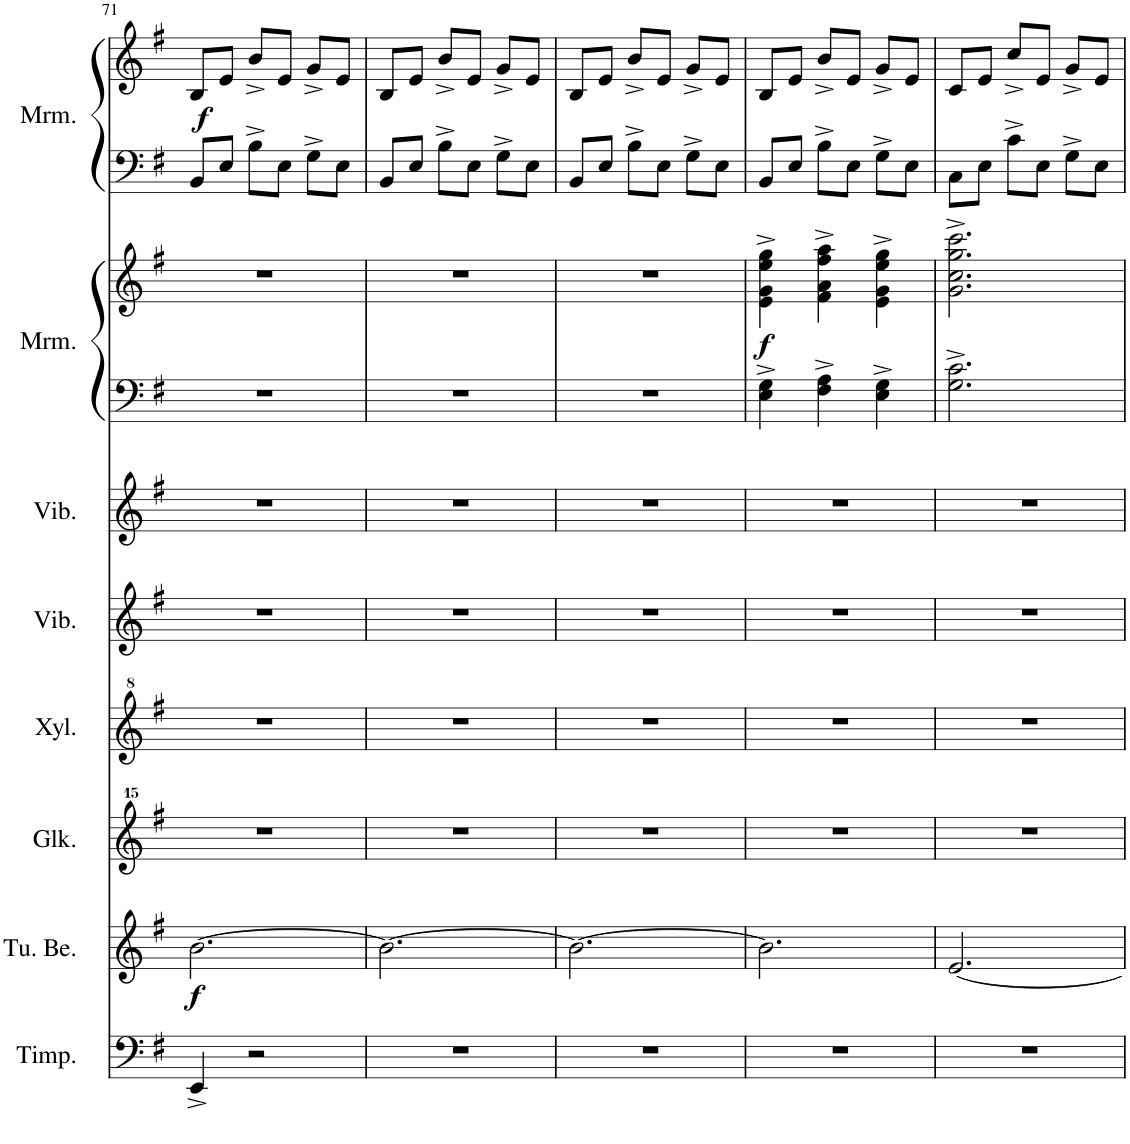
**kern	**kern	**dynam	**kern	**kern	**kern	**kern	**kern	**kern	**dynam	**kern	**kern	**dynam
*part8	*part7	*part7	*part6	*part5	*part4	*part3	*part2	*part2	*part2	*part1	*part1	*part1
*staff10	*staff9	*staff9	*staff8	*staff7	*staff6	*staff5	*staff4	*staff3	*staff3/4	*staff2	*staff1	*staff1/2
*I"Timpani	*I"Tubular Bells	*	*I"Glockenspiel	*I"Xylophone	*I"Vibraphone	*I"Vibraphone	*I"Marimba	*	*	*I"Marimba	*	*
*I'Timp.	*I'Tu. Be.	*	*I'Glk.	*I'Xyl.	*I'Vib.	*I'Vib.	*I'Mrm.	*	*	*I'Mrm.	*	*
!!LO:PB:g=z
*clefF4	*clefG2	*	*clefG^^2	*clefG^2	*clefG2	*clefG2	*clefF4	*clefG2	*	*clefF4	*clefG2	*
*k[f#]	*k[f#]	*	*k[f#]	*k[f#]	*k[f#]	*k[f#]	*k[f#]	*k[f#]	*	*k[f#]	*k[f#]	*
*M3/4	*M3/4	*	*M3/4	*M3/4	*M3/4	*M3/4	*M3/4	*M3/4	*	*M3/4	*M3/4	*
=71	=71	=71	=71	=71	=71	=71	=71	=71	=71	=71	=71	=71
!	!	!LO:DY:b	!	!	!	!	!	!	!	!	!	!LO:DY:b
4EE^/	[2.b\	f	2.r	2.r	2.r	2.r	2.r	2.r	.	8BB/L	8B/L	f
.	.	.	.	.	.	.	.	.	.	8E/J	8e/J	.
2r	.	.	.	.	.	.	.	.	.	8B^\L	8b^/L	.
.	.	.	.	.	.	.	.	.	.	8E\J	8e/J	.
.	.	.	.	.	.	.	.	.	.	8G^\L	8g^/L	.
.	.	.	.	.	.	.	.	.	.	8E\J	8e/J	.
=72	=72	=72	=72	=72	=72	=72	=72	=72	=72	=72	=72	=72
2.r	2.b\_	.	2.r	2.r	2.r	2.r	2.r	2.r	.	8BB/L	8B/L	.
.	.	.	.	.	.	.	.	.	.	8E/J	8e/J	.
.	.	.	.	.	.	.	.	.	.	8B^\L	8b^/L	.
.	.	.	.	.	.	.	.	.	.	8E\J	8e/J	.
.	.	.	.	.	.	.	.	.	.	8G^\L	8g^/L	.
.	.	.	.	.	.	.	.	.	.	8E\J	8e/J	.
=73	=73	=73	=73	=73	=73	=73	=73	=73	=73	=73	=73	=73
2.r	2.b\_	.	2.r	2.r	2.r	2.r	2.r	2.r	.	8BB/L	8B/L	.
.	.	.	.	.	.	.	.	.	.	8E/J	8e/J	.
.	.	.	.	.	.	.	.	.	.	8B^\L	8b^/L	.
.	.	.	.	.	.	.	.	.	.	8E\J	8e/J	.
.	.	.	.	.	.	.	.	.	.	8G^\L	8g^/L	.
.	.	.	.	.	.	.	.	.	.	8E\J	8e/J	.
=74	=74	=74	=74	=74	=74	=74	=74	=74	=74	=74	=74	=74
!	!	!	!	!	!	!	!	!	!LO:DY:b	!	!	!
2.r	2.b\]	.	2.r	2.r	2.r	2.r	4E\^ 4G\^	4e\^ 4g\^ 4ee\^ 4gg\^	f	8BB/L	8B/L	.
.	.	.	.	.	.	.	.	.	.	8E/J	8e/J	.
.	.	.	.	.	.	.	4F#\^ 4A\^	4f#\^ 4a\^ 4ff#\^ 4aa\^	.	8B^\L	8b^/L	.
.	.	.	.	.	.	.	.	.	.	8E\J	8e/J	.
.	.	.	.	.	.	.	4E\^ 4G\^	4e\^ 4g\^ 4ee\^ 4gg\^	.	8G^\L	8g^/L	.
.	.	.	.	.	.	.	.	.	.	8E\J	8e/J	.
=75	=75	=75	=75	=75	=75	=75	=75	=75	=75	=75	=75	=75
2.r	[2.e/	.	2.r	2.r	2.r	2.r	2.G\^ 2.c\^	2.g\^ 2.cc\^ 2.gg\^ 2.ccc\^	.	8C\L	8c/L	.
.	.	.	.	.	.	.	.	.	.	8E\J	8e/J	.
.	.	.	.	.	.	.	.	.	.	8c^\L	8cc^/L	.
.	.	.	.	.	.	.	.	.	.	8E\J	8e/J	.
.	.	.	.	.	.	.	.	.	.	8G^\L	8g^/L	.
.	.	.	.	.	.	.	.	.	.	8E\J	8e/J	.
=	=	=	=	=	=	=	=	=	=	=	=	=
*-	*-	*-	*-	*-	*-	*-	*-	*-	*-	*-	*-	*-
